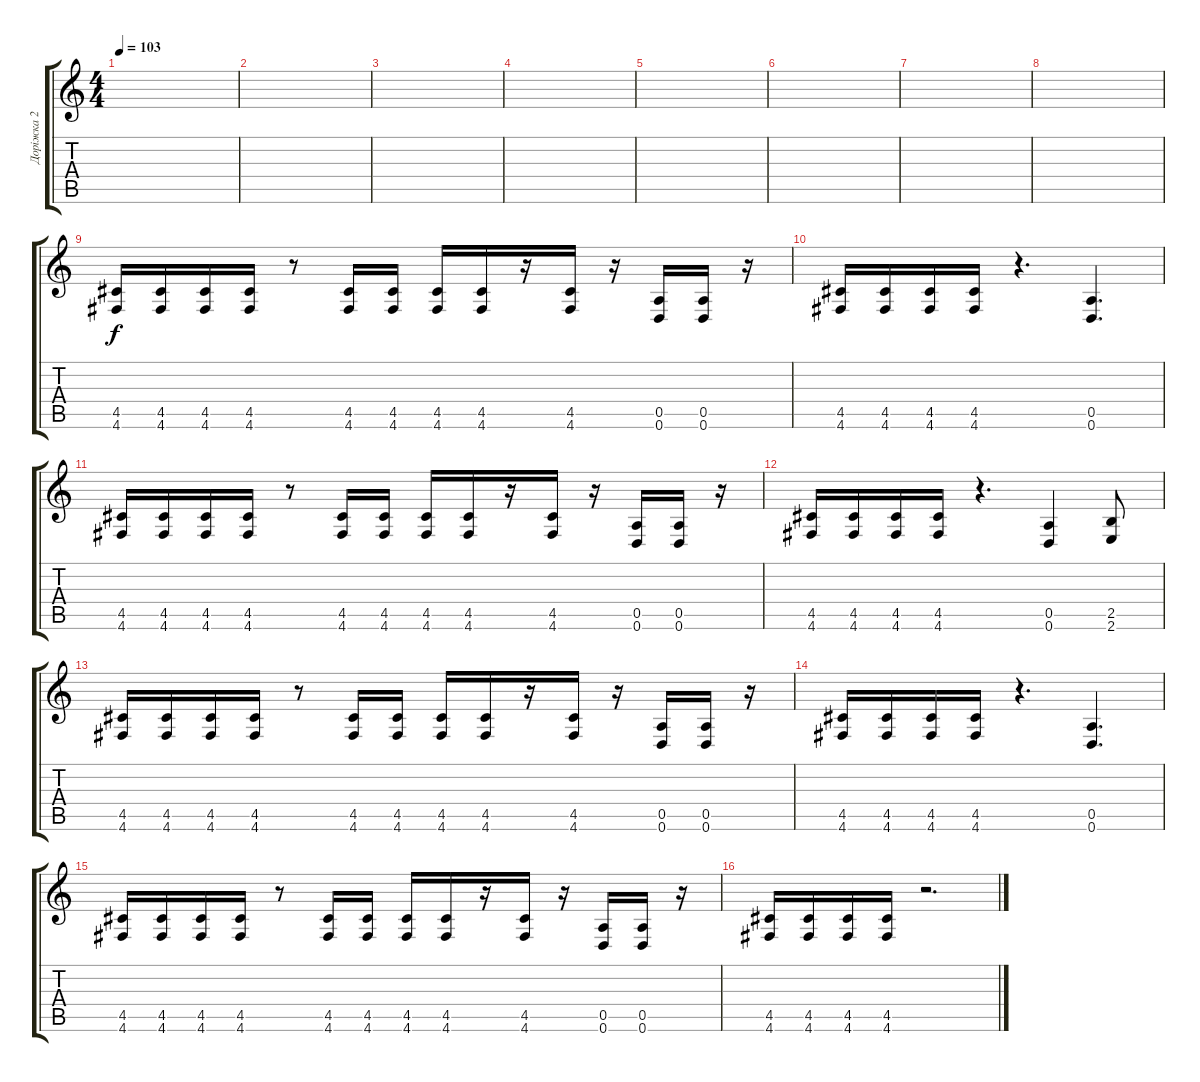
\track ("Доріжка 2" "Доріжка 2") {instrument distortionguitar}
\staff {score tabs}
\tuning (E4 B3 G3 D3 A2 D2) {hide}
\ts (4 4)
\tempo 103
\clef g2
\ks c
|
|
|
|
|
|
|
|
(4.5 4.6).16 (4.5 4.6).16 (4.5 4.6).16 (4.5 4.6).16 r.8 (4.5 4.6).16 (4.5 4.6).16 (4.5 4.6).16 (4.5 4.6).16 r.16 (4.5 4.6).16 r.16 (0.5 0.6).16 (0.5 0.6).16 r.16 |
(4.5 4.6).16 (4.5 4.6).16 (4.5 4.6).16 (4.5 4.6).16 r.4{d} (0.5 0.6).4{d} |
(4.5 4.6).16 (4.5 4.6).16 (4.5 4.6).16 (4.5 4.6).16 r.8 (4.5 4.6).16 (4.5 4.6).16 (4.5 4.6).16 (4.5 4.6).16 r.16 (4.5 4.6).16 r.16 (0.5 0.6).16 (0.5 0.6).16 r.16 |
(4.5 4.6).16 (4.5 4.6).16 (4.5 4.6).16 (4.5 4.6).16 r.4{d} (0.5 0.6).4 (2.5 2.6).8 |
(4.5 4.6).16 (4.5 4.6).16 (4.5 4.6).16 (4.5 4.6).16 r.8 (4.5 4.6).16 (4.5 4.6).16 (4.5 4.6).16 (4.5 4.6).16 r.16 (4.5 4.6).16 r.16 (0.5 0.6).16 (0.5 0.6).16 r.16 |
(4.5 4.6).16 (4.5 4.6).16 (4.5 4.6).16 (4.5 4.6).16 r.4{d} (0.5 0.6).4{d} |
(4.5 4.6).16 (4.5 4.6).16 (4.5 4.6).16 (4.5 4.6).16 r.8 (4.5 4.6).16 (4.5 4.6).16 (4.5 4.6).16 (4.5 4.6).16 r.16 (4.5 4.6).16 r.16 (0.5 0.6).16 (0.5 0.6).16 r.16 |
(4.5 4.6).16 (4.5 4.6).16 (4.5 4.6).16 (4.5 4.6).16 r.2{d}
